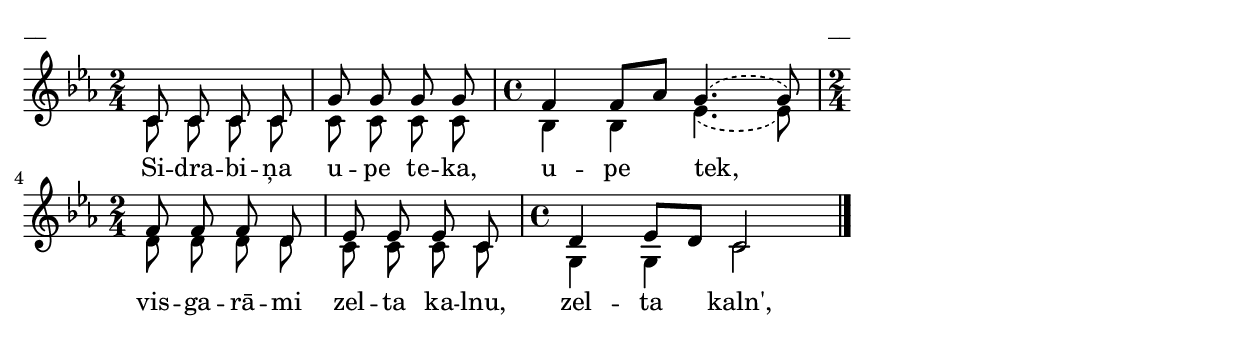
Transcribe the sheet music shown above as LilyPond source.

\version "2.13.18"
\paper {
line-width = 14\cm
left-margin = 0.4\cm
between-system-padding = 0.1\cm
between-system-space = 0.1\cm
}
% Skyforger
% Sidrabiņa upe teka
\layout {
indent = #0
ragged-last = ##f
}


voiceA = \relative c' {
\clef "treble"
\key c \minor
\time 2/4
c8 c c c |
g'8 g g g |
\time 4/4
\slurDashed
f4 f8[ aes] g4.( g8) |
\time 2/4
f8 f f d |
ees ees ees c |
\time 4/4
d4 ees8[ d] c2 |
\bar "|."
}


voiceB = \relative c' {
\clef "treble"
\key c \minor
\time 2/4
c8 c c c |
c8 c c c |
\time 4/4
\slurDashed
bes4 bes ees4.( ees8) |
\time 2/4
d8 d d d |
c8 c c c |
\time 4/4
g4 g c2 |
\bar "|."
}


lyricA = \lyricmode {
Si -- dra -- bi -- ņa u -- pe te -- ka, u -- pe tek, 
vis -- ga -- rā -- mi zel -- ta ka -- lnu, zel -- ta kaln',
}




fullScore = <<
\new Staff {
<<
\new Voice = "voiceA" { \voiceOne \autoBeamOff \voiceA }
\new Voice = "voiceB" { \voiceTwo \autoBeamOff \voiceB }
\lyricsto "voiceB" \new Lyrics \lyricA
>>
}
>>



\score {
\fullScore
\header { piece = "__" opus = "__" }
}
\markup { \with-color #(x11-color 'white) \sans \smaller "__" }
\score {
\unfoldRepeats
\fullScore
\midi {
\context { \Staff \remove "Staff_performer" }
\context { \Voice \consists "Staff_performer" }
}
}


